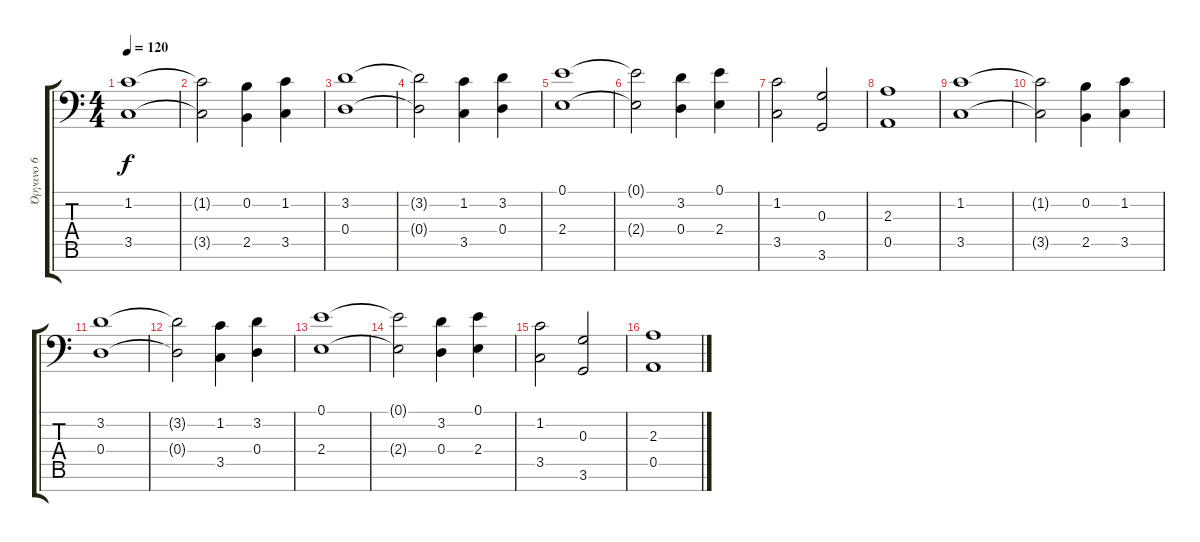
\track ("Όργανο 6" "Όργανο 6") {instrument stringensemble1}
\staff {score tabs}
\tuning (E4 B3 G3 D3 A2 E2 C-1) {hide}
\ts (4 4)
\tempo 120
\clef f4
\ks c
(1.2 3.5).1{dy f} |
(1.2{t} 3.5{t}).2 (0.2 2.5).4 (1.2 3.5).4 |
(3.2 0.4).1 |
(3.2{t} 0.4{t}).2 (1.2 3.5).4 (3.2 0.4).4 |
(0.1 2.4).1 |
(0.1{t} 2.4{t}).2 (3.2 0.4).4 (0.1 2.4).4 |
(1.2 3.5).2 (0.3 3.6).2 |
(2.3 0.5).1 |
(1.2 3.5).1 |
(1.2{t} 3.5{t}).2 (0.2 2.5).4 (1.2 3.5).4 |
(3.2 0.4).1 |
(3.2{t} 0.4{t}).2 (1.2 3.5).4 (3.2 0.4).4 |
(0.1 2.4).1 |
(0.1{t} 2.4{t}).2 (3.2 0.4).4 (0.1 2.4).4 |
(1.2 3.5).2 (0.3 3.6).2 |
(2.3 0.5).1
